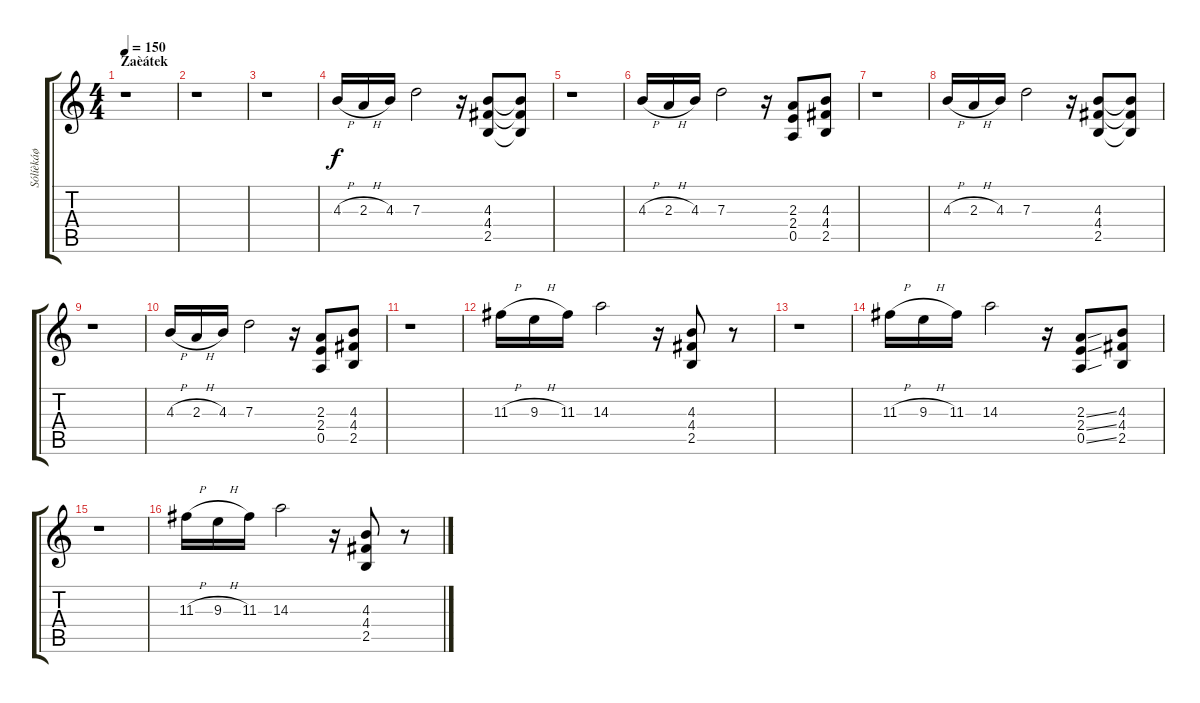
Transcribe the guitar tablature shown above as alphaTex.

\track ("Sólíèkáø" "Sólíèkáø") {instrument overdrivenguitar}
\staff {score tabs}
\tuning (E4 B3 G3 D3 A2 E2) {hide}
\ts (4 4)
\section ("" "Zaèátek")
\tempo 150
\clef g2
\ks c
r.1{dy f instrument overdrivenguitar} |
r.1 |
r.1 |
4.3{h}.16 2.3{h}.16 4.3.16 7.3.2 r.16 (4.3 4.4 2.5).8 (4.3{t} 4.4{t} 2.5{t}).8 |
r.1 |
4.3{h}.16 2.3{h}.16 4.3.16 7.3.2 r.16 (2.3 2.4 0.5).8 (4.3 4.4 2.5).8 |
r.1 |
4.3{h}.16 2.3{h}.16 4.3.16 7.3.2 r.16 (4.3 4.4 2.5).8 (4.3{t} 4.4{t} 2.5{t}).8 |
r.1 |
4.3{h}.16 2.3{h}.16 4.3.16 7.3.2 r.16 (2.3 2.4 0.5).8 (4.3 4.4 2.5).8 |
r.1 |
11.3{h}.16 9.3{h}.16 11.3.16 14.3.2 r.16 (4.3 4.4 2.5).8 r.8 |
r.1 |
11.3{h}.16 9.3{h}.16 11.3.16 14.3.2 r.16 (2.3{ss} 2.4{ss} 0.5{ss}).8 (4.3 4.4 2.5).8 |
r.1 |
11.3{h}.16 9.3{h}.16 11.3.16 14.3.2 r.16 (4.3 4.4 2.5).8 r.8
